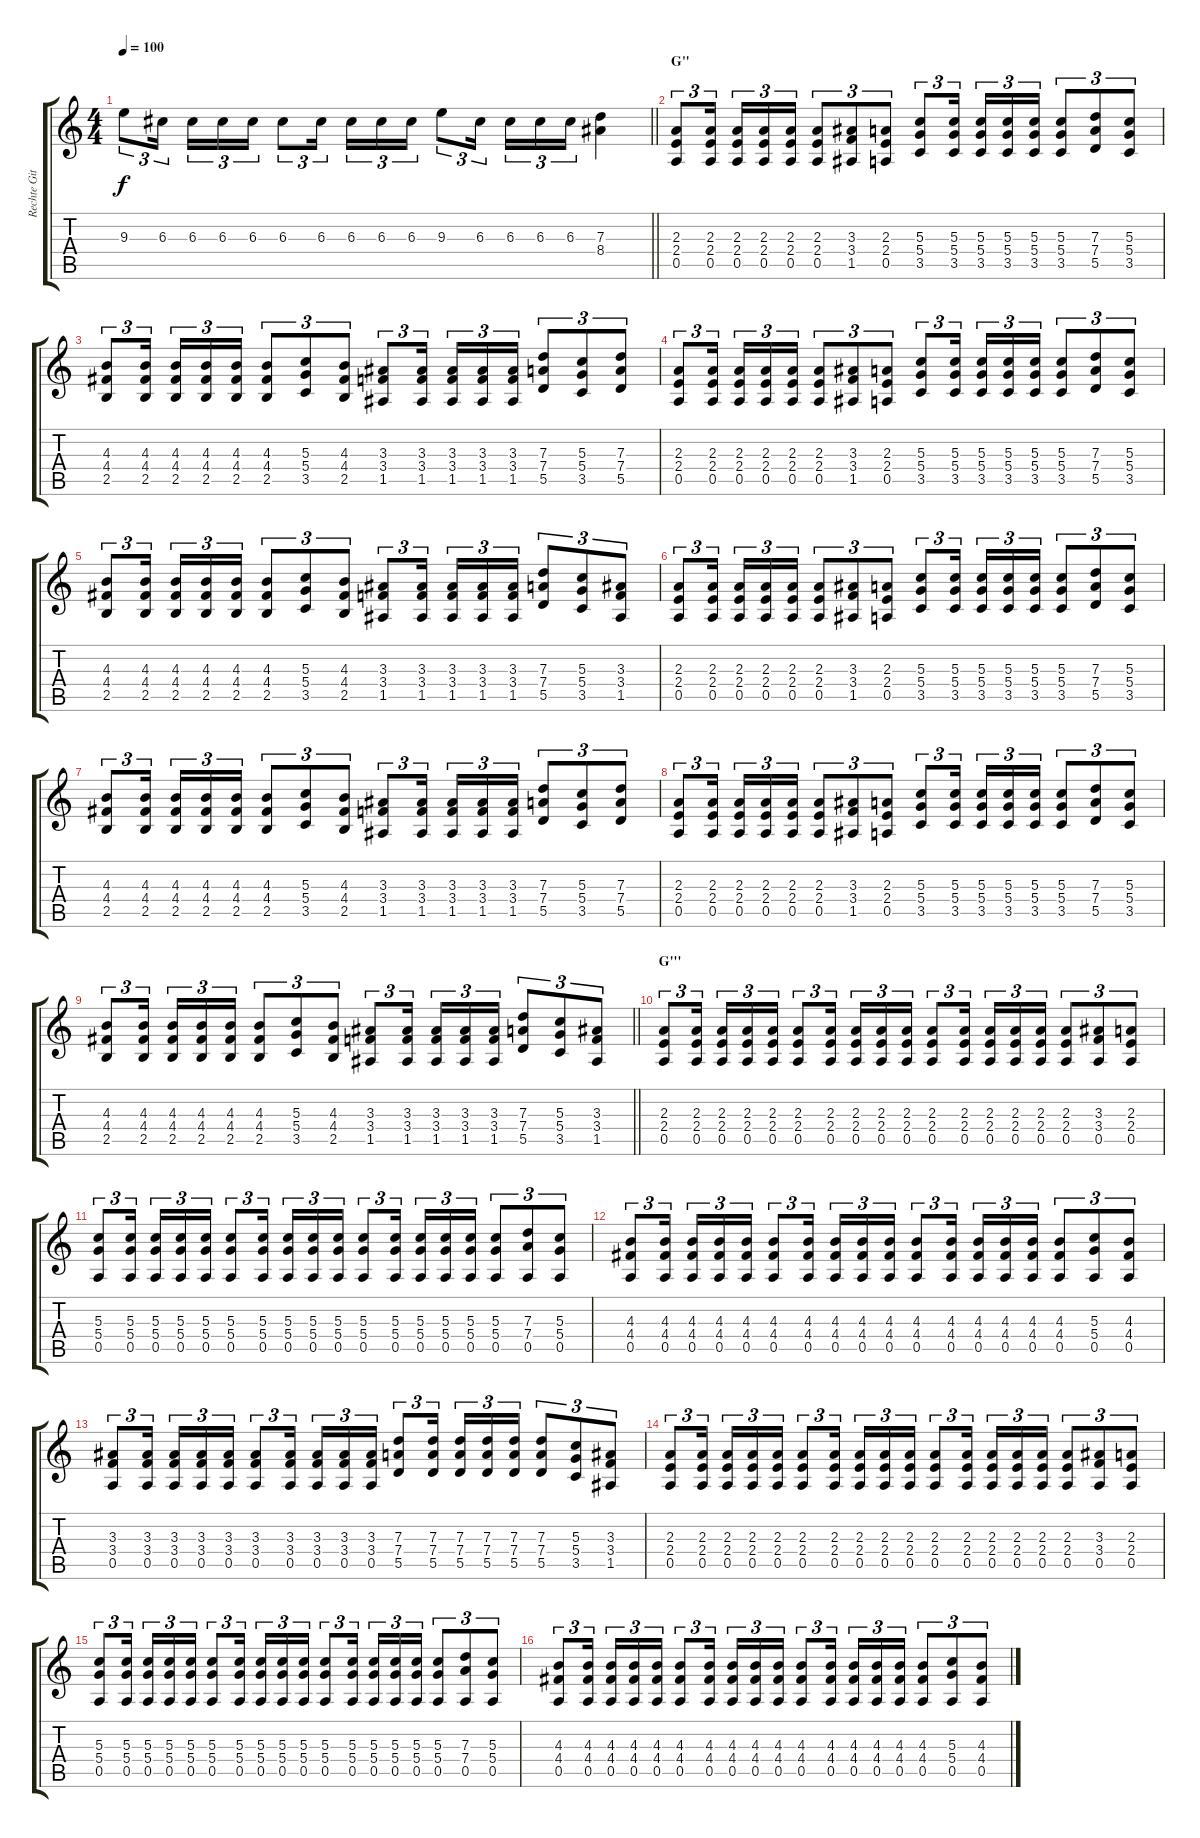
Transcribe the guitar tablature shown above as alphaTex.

\track ("Rechte Gitarre" "Rechte Git") {instrument distortionguitar}
\staff {score tabs}
\tuning (E4 B3 G3 D3 A2 E2) {hide}
\ts (4 4)
\tempo 100
\clef g2
\barLineRight lightlight
\ks c
9.3.8{tu (3 2) dy f} 6.3.16{tu (3 2) beam splitsecondary} 6.3.16{tu (3 2)} 6.3.16{tu (3 2)} 6.3.16{tu (3 2)} 6.3.8{tu (3 2)} 6.3.16{tu (3 2) beam splitsecondary} 6.3.16{tu (3 2)} 6.3.16{tu (3 2)} 6.3.16{tu (3 2)} 9.3.8{tu (3 2)} 6.3.16{tu (3 2) beam splitsecondary} 6.3.16{tu (3 2)} 6.3.16{tu (3 2)} 6.3.16{tu (3 2)} (7.3 8.4).4 |
\section ("" "G''")
(2.3 2.4 0.5).8{tu (3 2)} (2.3 2.4 0.5).16{tu (3 2) beam splitsecondary} (2.3 2.4 0.5).16{tu (3 2)} (2.3 2.4 0.5).16{tu (3 2)} (2.3 2.4 0.5).16{tu (3 2)} (2.3 2.4 0.5).8{tu (3 2)} (3.3 3.4 1.5).8{tu (3 2)} (2.3 2.4 0.5).8{tu (3 2)} (5.3 5.4 3.5).8{tu (3 2)} (5.3 5.4 3.5).16{tu (3 2) beam splitsecondary} (5.3 5.4 3.5).16{tu (3 2)} (5.3 5.4 3.5).16{tu (3 2)} (5.3 5.4 3.5).16{tu (3 2)} (5.3 5.4 3.5).8{tu (3 2)} (7.3 7.4 5.5).8{tu (3 2)} (5.3 5.4 3.5).8{tu (3 2)} |
(4.3 4.4 2.5).8{tu (3 2)} (4.3 4.4 2.5).16{tu (3 2) beam splitsecondary} (4.3 4.4 2.5).16{tu (3 2)} (4.3 4.4 2.5).16{tu (3 2)} (4.3 4.4 2.5).16{tu (3 2)} (4.3 4.4 2.5).8{tu (3 2)} (5.3 5.4 3.5).8{tu (3 2)} (4.3 4.4 2.5).8{tu (3 2)} (3.3 3.4 1.5).8{tu (3 2)} (3.3 3.4 1.5).16{tu (3 2) beam splitsecondary} (3.3 3.4 1.5).16{tu (3 2)} (3.3 3.4 1.5).16{tu (3 2)} (3.3 3.4 1.5).16{tu (3 2)} (7.3 7.4 5.5).8{tu (3 2)} (5.3 5.4 3.5).8{tu (3 2)} (7.3 7.4 5.5).8{tu (3 2)} |
(2.3 2.4 0.5).8{tu (3 2)} (2.3 2.4 0.5).16{tu (3 2) beam splitsecondary} (2.3 2.4 0.5).16{tu (3 2)} (2.3 2.4 0.5).16{tu (3 2)} (2.3 2.4 0.5).16{tu (3 2)} (2.3 2.4 0.5).8{tu (3 2)} (3.3 3.4 1.5).8{tu (3 2)} (2.3 2.4 0.5).8{tu (3 2)} (5.3 5.4 3.5).8{tu (3 2)} (5.3 5.4 3.5).16{tu (3 2) beam splitsecondary} (5.3 5.4 3.5).16{tu (3 2)} (5.3 5.4 3.5).16{tu (3 2)} (5.3 5.4 3.5).16{tu (3 2)} (5.3 5.4 3.5).8{tu (3 2)} (7.3 7.4 5.5).8{tu (3 2)} (5.3 5.4 3.5).8{tu (3 2)} |
(4.3 4.4 2.5).8{tu (3 2)} (4.3 4.4 2.5).16{tu (3 2) beam splitsecondary} (4.3 4.4 2.5).16{tu (3 2)} (4.3 4.4 2.5).16{tu (3 2)} (4.3 4.4 2.5).16{tu (3 2)} (4.3 4.4 2.5).8{tu (3 2)} (5.3 5.4 3.5).8{tu (3 2)} (4.3 4.4 2.5).8{tu (3 2)} (3.3 3.4 1.5).8{tu (3 2)} (3.3 3.4 1.5).16{tu (3 2) beam splitsecondary} (3.3 3.4 1.5).16{tu (3 2)} (3.3 3.4 1.5).16{tu (3 2)} (3.3 3.4 1.5).16{tu (3 2)} (7.3 7.4 5.5).8{tu (3 2)} (5.3 5.4 3.5).8{tu (3 2)} (3.3 3.4 1.5).8{tu (3 2)} |
(2.3 2.4 0.5).8{tu (3 2)} (2.3 2.4 0.5).16{tu (3 2) beam splitsecondary} (2.3 2.4 0.5).16{tu (3 2)} (2.3 2.4 0.5).16{tu (3 2)} (2.3 2.4 0.5).16{tu (3 2)} (2.3 2.4 0.5).8{tu (3 2)} (3.3 3.4 1.5).8{tu (3 2)} (2.3 2.4 0.5).8{tu (3 2)} (5.3 5.4 3.5).8{tu (3 2)} (5.3 5.4 3.5).16{tu (3 2) beam splitsecondary} (5.3 5.4 3.5).16{tu (3 2)} (5.3 5.4 3.5).16{tu (3 2)} (5.3 5.4 3.5).16{tu (3 2)} (5.3 5.4 3.5).8{tu (3 2)} (7.3 7.4 5.5).8{tu (3 2)} (5.3 5.4 3.5).8{tu (3 2)} |
(4.3 4.4 2.5).8{tu (3 2)} (4.3 4.4 2.5).16{tu (3 2) beam splitsecondary} (4.3 4.4 2.5).16{tu (3 2)} (4.3 4.4 2.5).16{tu (3 2)} (4.3 4.4 2.5).16{tu (3 2)} (4.3 4.4 2.5).8{tu (3 2)} (5.3 5.4 3.5).8{tu (3 2)} (4.3 4.4 2.5).8{tu (3 2)} (3.3 3.4 1.5).8{tu (3 2)} (3.3 3.4 1.5).16{tu (3 2) beam splitsecondary} (3.3 3.4 1.5).16{tu (3 2)} (3.3 3.4 1.5).16{tu (3 2)} (3.3 3.4 1.5).16{tu (3 2)} (7.3 7.4 5.5).8{tu (3 2)} (5.3 5.4 3.5).8{tu (3 2)} (7.3 7.4 5.5).8{tu (3 2)} |
(2.3 2.4 0.5).8{tu (3 2)} (2.3 2.4 0.5).16{tu (3 2) beam splitsecondary} (2.3 2.4 0.5).16{tu (3 2)} (2.3 2.4 0.5).16{tu (3 2)} (2.3 2.4 0.5).16{tu (3 2)} (2.3 2.4 0.5).8{tu (3 2)} (3.3 3.4 1.5).8{tu (3 2)} (2.3 2.4 0.5).8{tu (3 2)} (5.3 5.4 3.5).8{tu (3 2)} (5.3 5.4 3.5).16{tu (3 2) beam splitsecondary} (5.3 5.4 3.5).16{tu (3 2)} (5.3 5.4 3.5).16{tu (3 2)} (5.3 5.4 3.5).16{tu (3 2)} (5.3 5.4 3.5).8{tu (3 2)} (7.3 7.4 5.5).8{tu (3 2)} (5.3 5.4 3.5).8{tu (3 2)} |
\barLineRight lightlight
(4.3 4.4 2.5).8{tu (3 2)} (4.3 4.4 2.5).16{tu (3 2) beam splitsecondary} (4.3 4.4 2.5).16{tu (3 2)} (4.3 4.4 2.5).16{tu (3 2)} (4.3 4.4 2.5).16{tu (3 2)} (4.3 4.4 2.5).8{tu (3 2)} (5.3 5.4 3.5).8{tu (3 2)} (4.3 4.4 2.5).8{tu (3 2)} (3.3 3.4 1.5).8{tu (3 2)} (3.3 3.4 1.5).16{tu (3 2) beam splitsecondary} (3.3 3.4 1.5).16{tu (3 2)} (3.3 3.4 1.5).16{tu (3 2)} (3.3 3.4 1.5).16{tu (3 2)} (7.3 7.4 5.5).8{tu (3 2)} (5.3 5.4 3.5).8{tu (3 2)} (3.3 3.4 1.5).8{tu (3 2)} |
\section ("" "G'''")
(2.3 2.4 0.5).8{tu (3 2)} (2.3 2.4 0.5).16{tu (3 2) beam splitsecondary} (2.3 2.4 0.5).16{tu (3 2)} (2.3 2.4 0.5).16{tu (3 2)} (2.3 2.4 0.5).16{tu (3 2)} (2.3 2.4 0.5).8{tu (3 2)} (2.3 2.4 0.5).16{tu (3 2) beam splitsecondary} (2.3 2.4 0.5).16{tu (3 2)} (2.3 2.4 0.5).16{tu (3 2)} (2.3 2.4 0.5).16{tu (3 2)} (2.3 2.4 0.5).8{tu (3 2)} (2.3 2.4 0.5).16{tu (3 2) beam splitsecondary} (2.3 2.4 0.5).16{tu (3 2)} (2.3 2.4 0.5).16{tu (3 2)} (2.3 2.4 0.5).16{tu (3 2)} (2.3 2.4 0.5).8{tu (3 2)} (3.3 3.4 0.5).8{tu (3 2)} (2.3 2.4 0.5).8{tu (3 2)} |
(5.3 5.4 0.5).8{tu (3 2)} (5.3 5.4 0.5).16{tu (3 2) beam splitsecondary} (5.3 5.4 0.5).16{tu (3 2)} (5.3 5.4 0.5).16{tu (3 2)} (5.3 5.4 0.5).16{tu (3 2)} (5.3 5.4 0.5).8{tu (3 2)} (5.3 5.4 0.5).16{tu (3 2) beam splitsecondary} (5.3 5.4 0.5).16{tu (3 2)} (5.3 5.4 0.5).16{tu (3 2)} (5.3 5.4 0.5).16{tu (3 2)} (5.3 5.4 0.5).8{tu (3 2)} (5.3 5.4 0.5).16{tu (3 2) beam splitsecondary} (5.3 5.4 0.5).16{tu (3 2)} (5.3 5.4 0.5).16{tu (3 2)} (5.3 5.4 0.5).16{tu (3 2)} (5.3 5.4 0.5).8{tu (3 2)} (7.3 7.4 0.5).8{tu (3 2)} (5.3 5.4 0.5).8{tu (3 2)} |
(4.3 4.4 0.5).8{tu (3 2)} (4.3 4.4 0.5).16{tu (3 2) beam splitsecondary} (4.3 4.4 0.5).16{tu (3 2)} (4.3 4.4 0.5).16{tu (3 2)} (4.3 4.4 0.5).16{tu (3 2)} (4.3 4.4 0.5).8{tu (3 2)} (4.3 4.4 0.5).16{tu (3 2) beam splitsecondary} (4.3 4.4 0.5).16{tu (3 2)} (4.3 4.4 0.5).16{tu (3 2)} (4.3 4.4 0.5).16{tu (3 2)} (4.3 4.4 0.5).8{tu (3 2)} (4.3 4.4 0.5).16{tu (3 2) beam splitsecondary} (4.3 4.4 0.5).16{tu (3 2)} (4.3 4.4 0.5).16{tu (3 2)} (4.3 4.4 0.5).16{tu (3 2)} (4.3 4.4 0.5).8{tu (3 2)} (5.3 5.4 0.5).8{tu (3 2)} (4.3 4.4 0.5).8{tu (3 2)} |
(3.3 3.4 0.5).8{tu (3 2)} (3.3 3.4 0.5).16{tu (3 2) beam splitsecondary} (3.3 3.4 0.5).16{tu (3 2)} (3.3 3.4 0.5).16{tu (3 2)} (3.3 3.4 0.5).16{tu (3 2)} (3.3 3.4 0.5).8{tu (3 2)} (3.3 3.4 0.5).16{tu (3 2) beam splitsecondary} (3.3 3.4 0.5).16{tu (3 2)} (3.3 3.4 0.5).16{tu (3 2)} (3.3 3.4 0.5).16{tu (3 2)} (7.3 7.4 5.5).8{tu (3 2)} (7.3 7.4 5.5).16{tu (3 2) beam splitsecondary} (7.3 7.4 5.5).16{tu (3 2)} (7.3 7.4 5.5).16{tu (3 2)} (7.3 7.4 5.5).16{tu (3 2)} (7.3 7.4 5.5).8{tu (3 2)} (5.3 5.4 3.5).8{tu (3 2)} (3.3 3.4 1.5).8{tu (3 2)} |
(2.3 2.4 0.5).8{tu (3 2)} (2.3 2.4 0.5).16{tu (3 2) beam splitsecondary} (2.3 2.4 0.5).16{tu (3 2)} (2.3 2.4 0.5).16{tu (3 2)} (2.3 2.4 0.5).16{tu (3 2)} (2.3 2.4 0.5).8{tu (3 2)} (2.3 2.4 0.5).16{tu (3 2) beam splitsecondary} (2.3 2.4 0.5).16{tu (3 2)} (2.3 2.4 0.5).16{tu (3 2)} (2.3 2.4 0.5).16{tu (3 2)} (2.3 2.4 0.5).8{tu (3 2)} (2.3 2.4 0.5).16{tu (3 2) beam splitsecondary} (2.3 2.4 0.5).16{tu (3 2)} (2.3 2.4 0.5).16{tu (3 2)} (2.3 2.4 0.5).16{tu (3 2)} (2.3 2.4 0.5).8{tu (3 2)} (3.3 3.4 0.5).8{tu (3 2)} (2.3 2.4 0.5).8{tu (3 2)} |
(5.3 5.4 0.5).8{tu (3 2)} (5.3 5.4 0.5).16{tu (3 2) beam splitsecondary} (5.3 5.4 0.5).16{tu (3 2)} (5.3 5.4 0.5).16{tu (3 2)} (5.3 5.4 0.5).16{tu (3 2)} (5.3 5.4 0.5).8{tu (3 2)} (5.3 5.4 0.5).16{tu (3 2) beam splitsecondary} (5.3 5.4 0.5).16{tu (3 2)} (5.3 5.4 0.5).16{tu (3 2)} (5.3 5.4 0.5).16{tu (3 2)} (5.3 5.4 0.5).8{tu (3 2)} (5.3 5.4 0.5).16{tu (3 2) beam splitsecondary} (5.3 5.4 0.5).16{tu (3 2)} (5.3 5.4 0.5).16{tu (3 2)} (5.3 5.4 0.5).16{tu (3 2)} (5.3 5.4 0.5).8{tu (3 2)} (7.3 7.4 0.5).8{tu (3 2)} (5.3 5.4 0.5).8{tu (3 2)} |
(4.3 4.4 0.5).8{tu (3 2)} (4.3 4.4 0.5).16{tu (3 2) beam splitsecondary} (4.3 4.4 0.5).16{tu (3 2)} (4.3 4.4 0.5).16{tu (3 2)} (4.3 4.4 0.5).16{tu (3 2)} (4.3 4.4 0.5).8{tu (3 2)} (4.3 4.4 0.5).16{tu (3 2) beam splitsecondary} (4.3 4.4 0.5).16{tu (3 2)} (4.3 4.4 0.5).16{tu (3 2)} (4.3 4.4 0.5).16{tu (3 2)} (4.3 4.4 0.5).8{tu (3 2)} (4.3 4.4 0.5).16{tu (3 2) beam splitsecondary} (4.3 4.4 0.5).16{tu (3 2)} (4.3 4.4 0.5).16{tu (3 2)} (4.3 4.4 0.5).16{tu (3 2)} (4.3 4.4 0.5).8{tu (3 2)} (5.3 5.4 0.5).8{tu (3 2)} (4.3 4.4 0.5).8{tu (3 2)}
